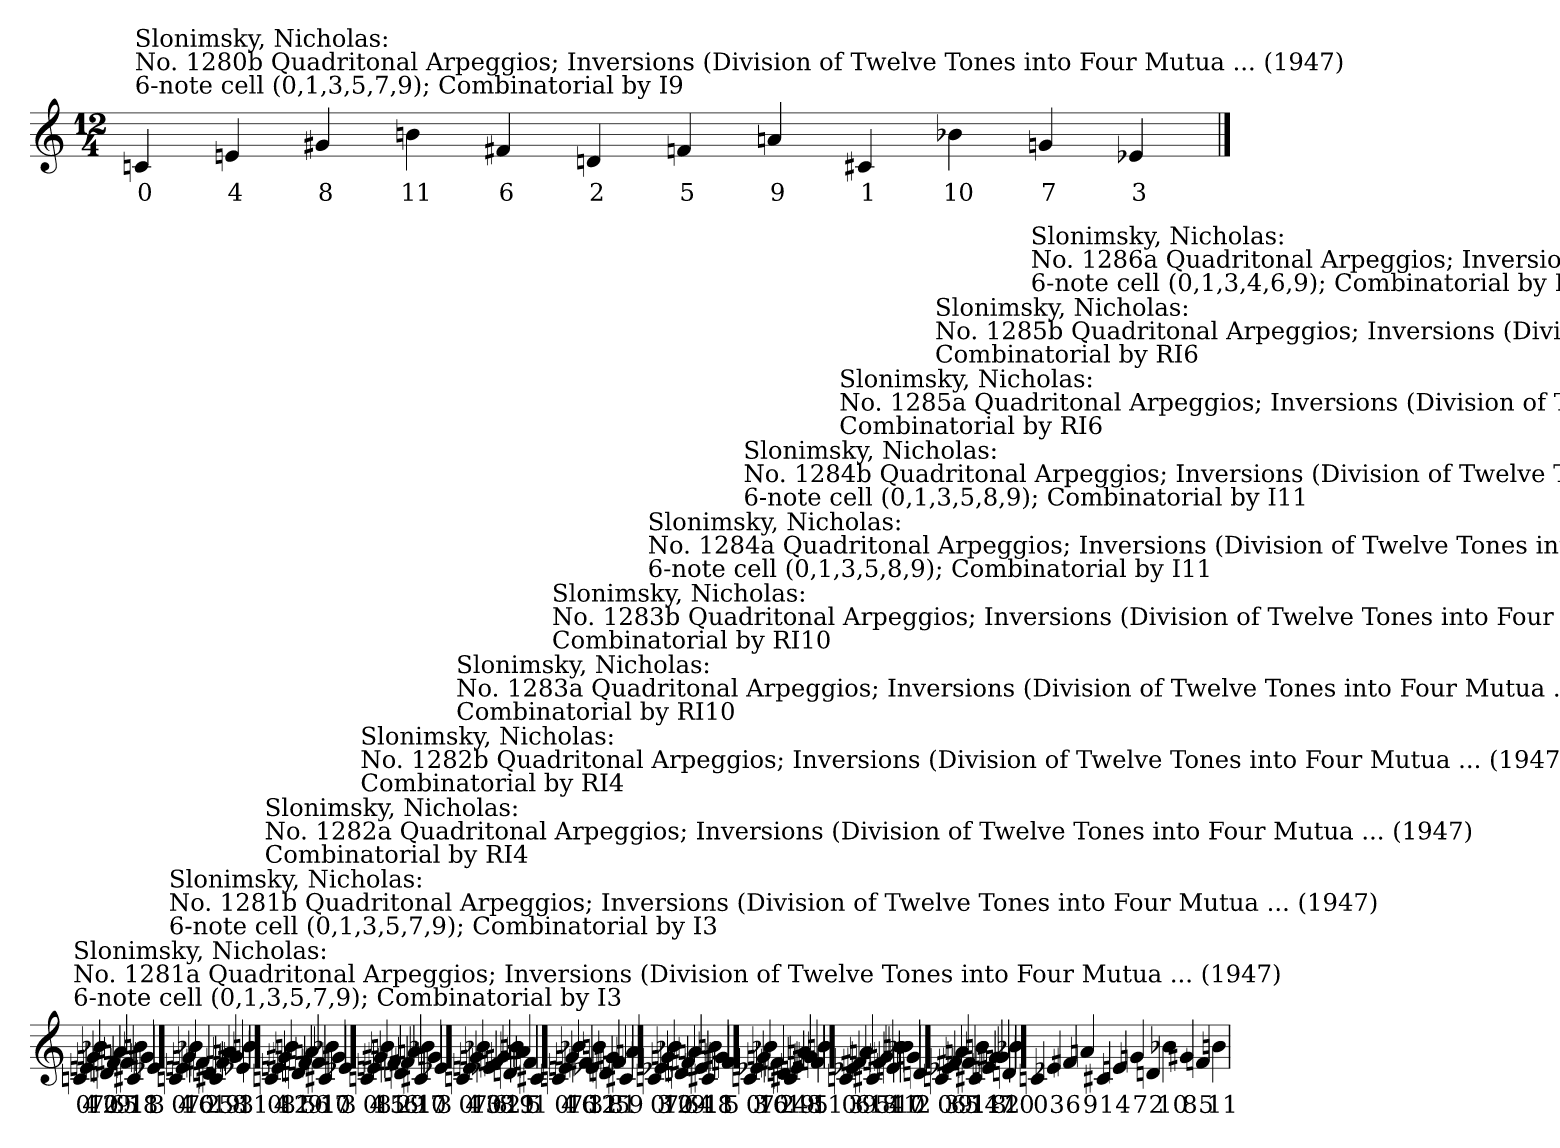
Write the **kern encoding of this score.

**kern	**text
*part1	*part1
*staff1	*staff1
!!LO:LB:g=z
*M12/4	*
==1249	==1249
!LO:TX:t=Slonimsky, Nicholas&colon; \nNo. 1280b Quadritonal Arpeggios; Inversions (Division of Twelve Tones into Four Mutua ... (1947)\n6-note cell (0,1,3,5,7,9); Combinatorial by I9	!
4cn	0
4en	4
4g#X	8
4bn	11
4f#X	6
4dn	2
4fn	5
4an	9
4c#X	1
4b-X	10
4gn	7
4e-X	3
!!LO:LB:g=z
==1250	==1250
!LO:TX:t=Slonimsky, Nicholas&colon; \nNo. 1281a Quadritonal Arpeggios; Inversions (Division of Twelve Tones into Four Mutua ... (1947)\n6-note cell (0,1,3,5,7,9); Combinatorial by I3	!
4cn	0
4en	4
4gn	7
4b-X	10
4dn	2
4f#X	6
4an	9
4fn	5
4c#X	1
4bn	11
4g#X	8
4e-X	3
!!LO:LB:g=z
==1251	==1251
!LO:TX:t=Slonimsky, Nicholas&colon; \nNo. 1281b Quadritonal Arpeggios; Inversions (Division of Twelve Tones into Four Mutua ... (1947)\n6-note cell (0,1,3,5,7,9); Combinatorial by I3	!
4cn	0
4en	4
4gn	7
4b-X	10
4f#X	6
4dn	2
4c#X	1
4fn	5
4an	9
4g#X	8
4e-X	3
4bn	11
!!LO:LB:g=z
==1252	==1252
!LO:TX:t=Slonimsky, Nicholas&colon; \nNo. 1282a Quadritonal Arpeggios; Inversions (Division of Twelve Tones into Four Mutua ... (1947)\nCombinatorial by RI4	!
4cn	0
4en	4
4g#X	8
4bn	11
4dn	2
4fn	5
4an	9
4f#X	6
4c#X	1
4b-X	10
4gn	7
4e-X	3
!!LO:LB:g=z
==1253	==1253
!LO:TX:t=Slonimsky, Nicholas&colon; \nNo. 1282b Quadritonal Arpeggios; Inversions (Division of Twelve Tones into Four Mutua ... (1947)\nCombinatorial by RI4	!
4cn	0
4en	4
4g#X	8
4bn	11
4fn	5
4dn	2
4f#X	6
4an	9
4c#X	1
4b-X	10
4gn	7
4e-X	3
!!LO:LB:g=z
==1254	==1254
!LO:TX:t=Slonimsky, Nicholas&colon; \nNo. 1283a Quadritonal Arpeggios; Inversions (Division of Twelve Tones into Four Mutua ... (1947)\nCombinatorial by RI10	!
4cn	0
4en	4
4gn	7
4b-X	10
4e-X	3
4f#X	6
4g#X	8
4dn	2
4bn	11
4an	9
4fn	5
4c#X	1
!!LO:LB:g=z
==1255	==1255
!LO:TX:t=Slonimsky, Nicholas&colon; \nNo. 1283b Quadritonal Arpeggios; Inversions (Division of Twelve Tones into Four Mutua ... (1947)\nCombinatorial by RI10	!
4cn	0
4en	4
4gn	7
4b-X	10
4f#X	6
4e-X	3
4bn	11
4dn	2
4g#X	8
4fn	5
4c#X	1
4an	9
!!LO:LB:g=z
==1256	==1256
!LO:TX:t=Slonimsky, Nicholas&colon; \nNo. 1284a Quadritonal Arpeggios; Inversions (Division of Twelve Tones into Four Mutua ... (1947)\n6-note cell (0,1,3,5,8,9); Combinatorial by I11	!
4cn	0
4e-X	3
4gn	7
4b-X	10
4dn	2
4f#X	6
4an	9
4en	4
4c#X	1
4bn	11
4g#X	8
4fn	5
!!LO:LB:g=z
==1257	==1257
!LO:TX:t=Slonimsky, Nicholas&colon; \nNo. 1284b Quadritonal Arpeggios; Inversions (Division of Twelve Tones into Four Mutua ... (1947)\n6-note cell (0,1,3,5,8,9); Combinatorial by I11	!
4cn	0
4e-X	3
4gn	7
4b-X	10
4f#X	6
4dn	2
4c#X	1
4en	4
4an	9
4g#X	8
4fn	5
4bn	11
!!LO:LB:g=z
==1258	==1258
!LO:TX:t=Slonimsky, Nicholas&colon; \nNo. 1285a Quadritonal Arpeggios; Inversions (Division of Twelve Tones into Four Mutua ... (1947)\nCombinatorial by RI6	!
4cn	0
4e-X	3
4f#X	6
4an	9
4c#X	1
4fn	5
4g#X	8
4en	4
4bn	11
4b-X	10
4gn	7
4dn	2
!!LO:LB:g=z
==1259	==1259
!LO:TX:t=Slonimsky, Nicholas&colon; \nNo. 1285b Quadritonal Arpeggios; Inversions (Division of Twelve Tones into Four Mutua ... (1947)\nCombinatorial by RI6	!
4cn	0
4e-X	3
4f#X	6
4an	9
4fn	5
4c#X	1
4bn	11
4en	4
4g#X	8
4gn	7
4dn	2
4b-X	10
!!LO:LB:g=z
==1260	==1260
!LO:TX:t=Slonimsky, Nicholas&colon; \nNo. 1286a Quadritonal Arpeggios; Inversions (Division of Twelve Tones into Four Mutua ... (1947)\n6-note cell (0,1,3,4,6,9); Combinatorial by I11	!
4cn	0
4e-X	3
4f#X	6
4an	9
4c#X	1
4en	4
4gn	7
4dn	2
4b-X	10
4g#X	8
4fn	5
4bn	11
=	=
*-	*-
